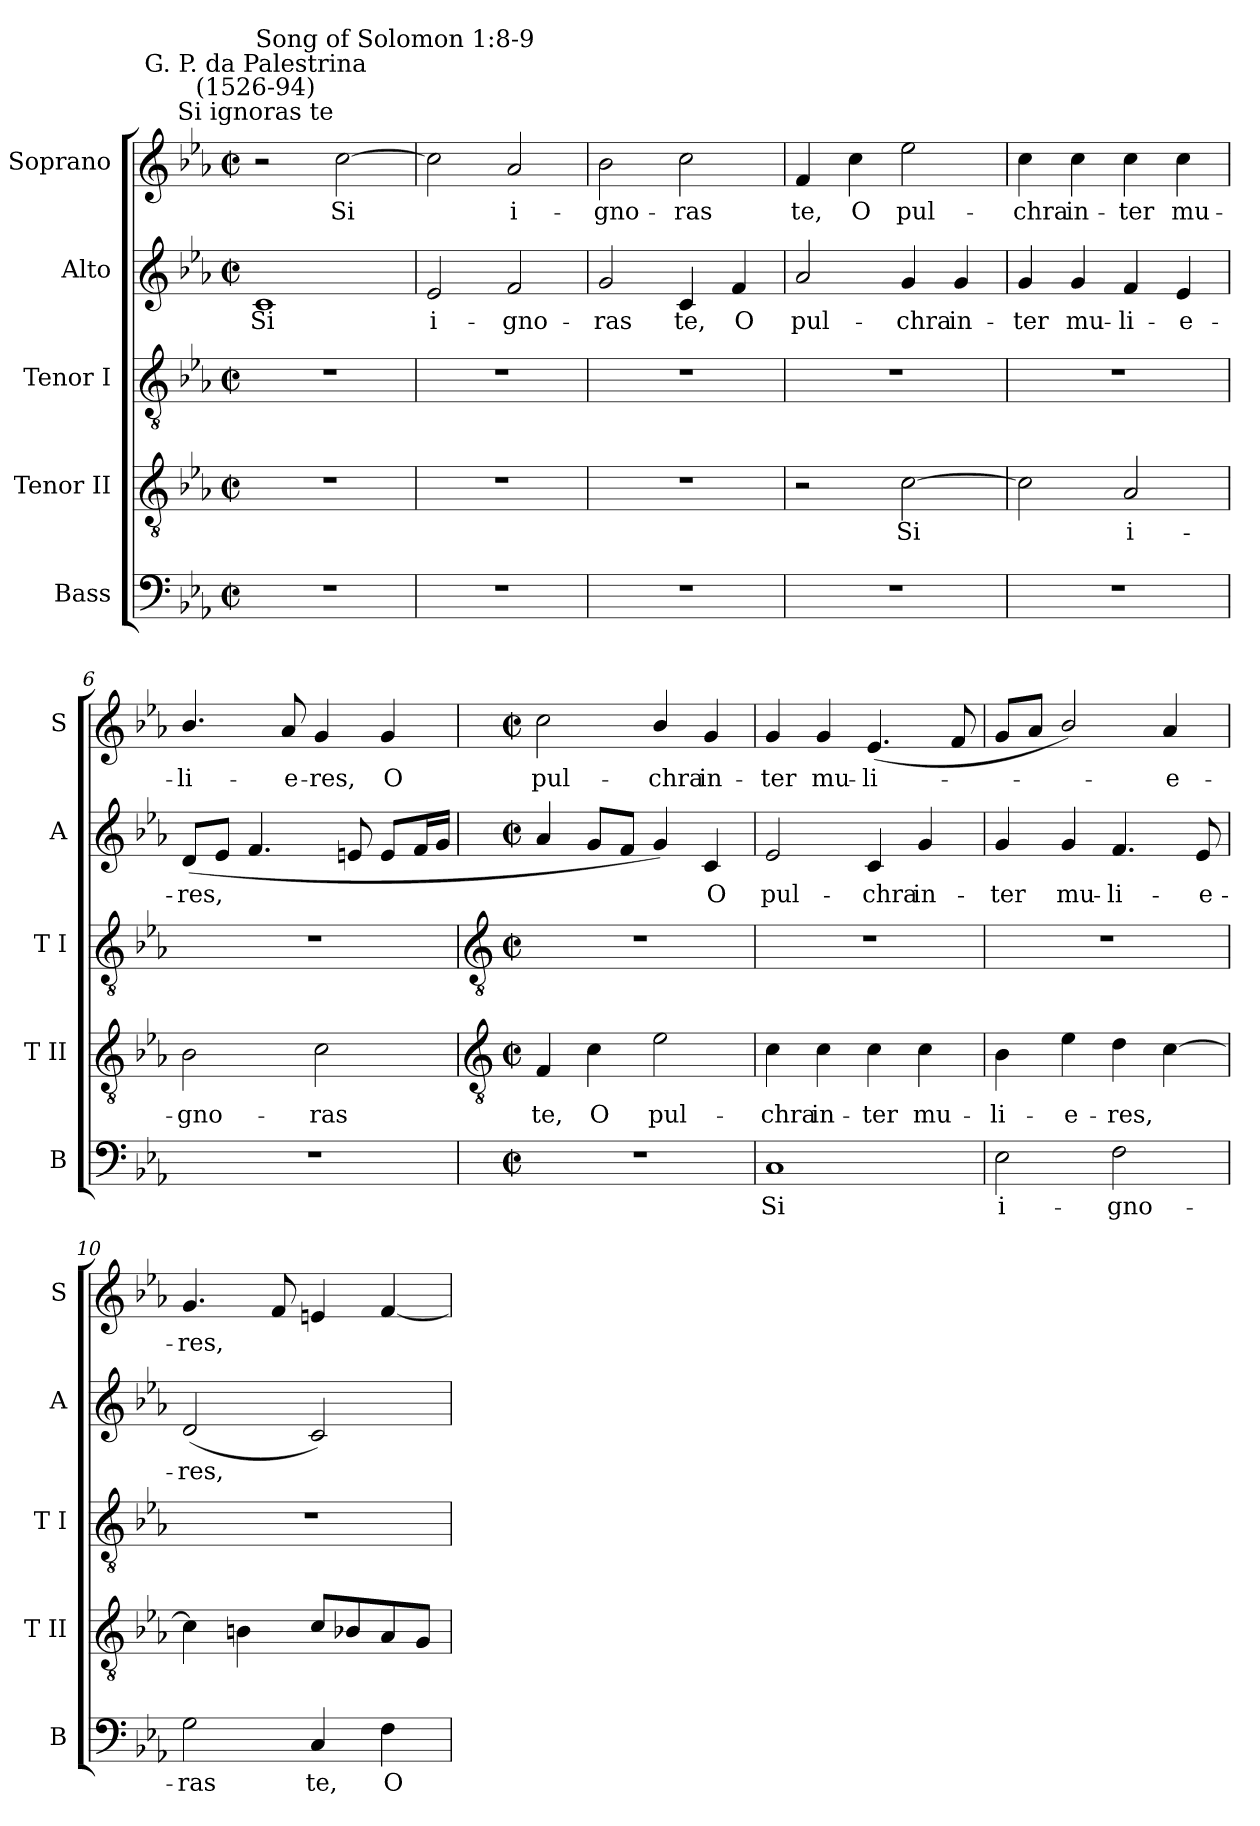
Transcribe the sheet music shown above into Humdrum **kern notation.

**kern	**text	**kern	**text	**kern	**kern	**text	**kern	**text
*part5	*part5	*part4	*part4	*part3	*part2	*part2	*part1	*part1
*staff5	*staff5	*staff4	*staff4	*staff3	*staff2	*staff2	*staff1	*staff1
*I"Bass	*	*I"Tenor II	*	*I"Tenor I	*I"Alto	*	*I"Soprano	*
*I'B	*	*I'T II	*	*I'T I	*I'A	*	*I'S	*
*clefF4	*	*clefGv2	*	*clefGv2	*clefG2	*	*clefG2	*
*k[b-e-a-]	*	*k[b-e-a-]	*	*k[b-e-a-]	*k[b-e-a-]	*	*k[b-e-a-]	*
*E-:	*	*E-:	*	*E-:	*E-:	*	*E-:	*
*M2/2	*	*M2/2	*	*M2/2	*M2/2	*	*M2/2	*
*met(c|)	*	*met(c|)	*	*met(c|)	*met(c|)	*	*met(c|)	*
=1	=1	=1	=1	=1	=1	=1	=1	=1
!	!	!	!	!	!	!	!LO:TX:a:cj:t=Si ignoras te	!
!	!	!	!	!	!	!	!LO:TX:a:cj:t=G. P. da Palestrina\n(1526-94)	!
!	!	!	!	!	!	!	!LO:TX:a:t=Song of Solomon 1&colon;8-9	!
!	!	!	!	!	!	!LO:LY:b	!	!
1r	.	1r	.	1r	1c	Si	2r	.
!	!	!	!	!	!	!	!	!LO:LY:b
.	.	.	.	.	.	.	[2cc	Si
=2	=2	=2	=2	=2	=2	=2	=2	=2
!	!	!	!	!	!	!LO:LY:b	!	!
1r	.	1r	.	1r	2e-	i-	2cc]	.
!	!	!	!	!	!	!LO:LY:b	!	!LO:LY:b
.	.	.	.	.	2f	-gno-	2a-	i-
=3	=3	=3	=3	=3	=3	=3	=3	=3
!	!	!	!	!	!	!LO:LY:b	!	!LO:LY:b
1r	.	1r	.	1r	2g	-ras	2b-	-gno-
!	!	!	!	!	!	!LO:LY:b	!	!LO:LY:b
.	.	.	.	.	4c	te,	2cc	-ras
!	!	!	!	!	!	!LO:LY:b	!	!
.	.	.	.	.	4f	O	.	.
=4	=4	=4	=4	=4	=4	=4	=4	=4
!	!	!	!	!	!	!LO:LY:b	!	!LO:LY:b
1r	.	2r	.	1r	2a-	pul-	4f	te,
!	!	!	!	!	!	!	!	!LO:LY:b
.	.	.	.	.	.	.	4cc	O
!	!	!	!LO:LY:b	!	!	!LO:LY:b	!	!LO:LY:b
.	.	[2c	Si	.	4g	-chra	2ee-	pul-
!	!	!	!	!	!	!LO:LY:b	!	!
.	.	.	.	.	4g	in-	.	.
=5	=5	=5	=5	=5	=5	=5	=5	=5
!	!	!	!	!	!	!LO:LY:b	!	!LO:LY:b
1r	.	2c]	.	1r	4g	-ter	4cc	-chra
!	!	!	!	!	!	!LO:LY:b	!	!LO:LY:b
.	.	.	.	.	4g	mu-	4cc	in-
!	!	!	!LO:LY:b	!	!	!LO:LY:b	!	!LO:LY:b
.	.	2A-	i-	.	4f	-li-	4cc	-ter
!	!	!	!	!	!	!LO:LY:b	!	!LO:LY:b
.	.	.	.	.	4e-	-e-	4cc	mu-
=6	=6	=6	=6	=6	=6	=6	=6	=6
!	!	!	!LO:LY:b	!	!	!LO:LY:b	!	!LO:LY:b
1r	.	2B-	-gno-	1r	(<8dL	-res,	4.b-/	-li-
.	.	.	.	.	8e-J	.	.	.
.	.	.	.	.	4.f	.	.	.
!	!	!	!	!	!	!	!	!LO:LY:b
.	.	.	.	.	.	.	8a-	-e-
!	!	!	!LO:LY:b	!	!	!	!	!LO:LY:b
.	.	2c	-ras	.	.	.	4g	-res,
.	.	.	.	.	8en	.	.	.
!	!	!	!	!	!	!	!	!LO:LY:b
.	.	.	.	.	8eL	.	4g	O
.	.	.	.	.	16fL	.	.	.
.	.	.	.	.	16gJJ	.	.	.
!!LO:LB:g=z
=7	=7	=7	=7	=7	=7	=7	=7	=7
*	*	*clefGv2	*	*clefGv2	*	*	*	*
*M2/2	*	*M2/2	*	*M2/2	*M2/2	*	*M2/2	*
*met(c|)	*	*met(c|)	*	*met(c|)	*met(c|)	*	*met(c|)	*
!	!	!	!LO:LY:b	!	!	!	!	!LO:LY:b
1r	.	4F	te,	1r	4a-	.	2cc	pul-
!	!	!	!LO:LY:b	!	!	!	!	!
.	.	4c	O	.	8gL	.	.	.
.	.	.	.	.	8fJ	.	.	.
!	!	!	!LO:LY:b	!	!	!	!	!LO:LY:b
.	.	2e-	pul-	.	4g)	.	4b-/	-chra
!	!	!	!	!	!	!LO:LY:b	!	!LO:LY:b
.	.	.	.	.	4c	O	4g	in-
=8	=8	=8	=8	=8	=8	=8	=8	=8
!	!LO:LY:b	!	!LO:LY:b	!	!	!LO:LY:b	!	!LO:LY:b
1C	Si	4c	-chra	1r	2e-	pul-	4g	-ter
!	!	!	!LO:LY:b	!	!	!	!	!LO:LY:b
.	.	4c	in-	.	.	.	4g	mu-
!	!	!	!LO:LY:b	!	!	!LO:LY:b	!	!LO:LY:b
.	.	4c	-ter	.	4c	-chra	(<4.e-	-li-
!	!	!	!LO:LY:b	!	!	!LO:LY:b	!	!
.	.	4c	mu-	.	4g	in-	.	.
.	.	.	.	.	.	.	8f	.
=9	=9	=9	=9	=9	=9	=9	=9	=9
!	!LO:LY:b	!	!LO:LY:b	!	!	!LO:LY:b	!	!
2E-	i-	4B-	-li-	1r	4g	-ter	8gL	.
.	.	.	.	.	.	.	8a-J	.
!	!	!	!LO:LY:b	!	!	!LO:LY:b	!	!
.	.	4e-	-e-	.	4g	mu-	2b-/)	.
!	!LO:LY:b	!	!LO:LY:b	!	!	!LO:LY:b	!	!
2F	-gno-	4d	-res,	.	4.f	-li-	.	.
!	!	!	!	!	!	!	!	!LO:LY:b
.	.	[4c	.	.	.	.	4a-	e-
!	!	!	!	!	!	!LO:LY:b	!	!
.	.	.	.	.	8e-	-e-	.	.
=10	=10	=10	=10	=10	=10	=10	=10	=10
!	!LO:LY:b	!	!	!	!	!LO:LY:b	!	!LO:LY:b
2G	-ras	4c]	.	1r	(<2d	-res,	4.g	-res,
.	.	4Bn	.	.	.	.	.	.
.	.	.	.	.	.	.	8f	.
!	!LO:LY:b	!	!	!	!	!	!	!
4C	te,	8cL	.	.	2c)	.	4en	.
.	.	8B-X	.	.	.	.	.	.
!	!LO:LY:b	!	!	!	!	!	!	!
4F	O	8A-	.	.	.	.	[4f	.
.	.	8GJ	.	.	.	.	.	.
=	=	=	=	=	=	=	=	=
*-	*-	*-	*-	*-	*-	*-	*-	*-
